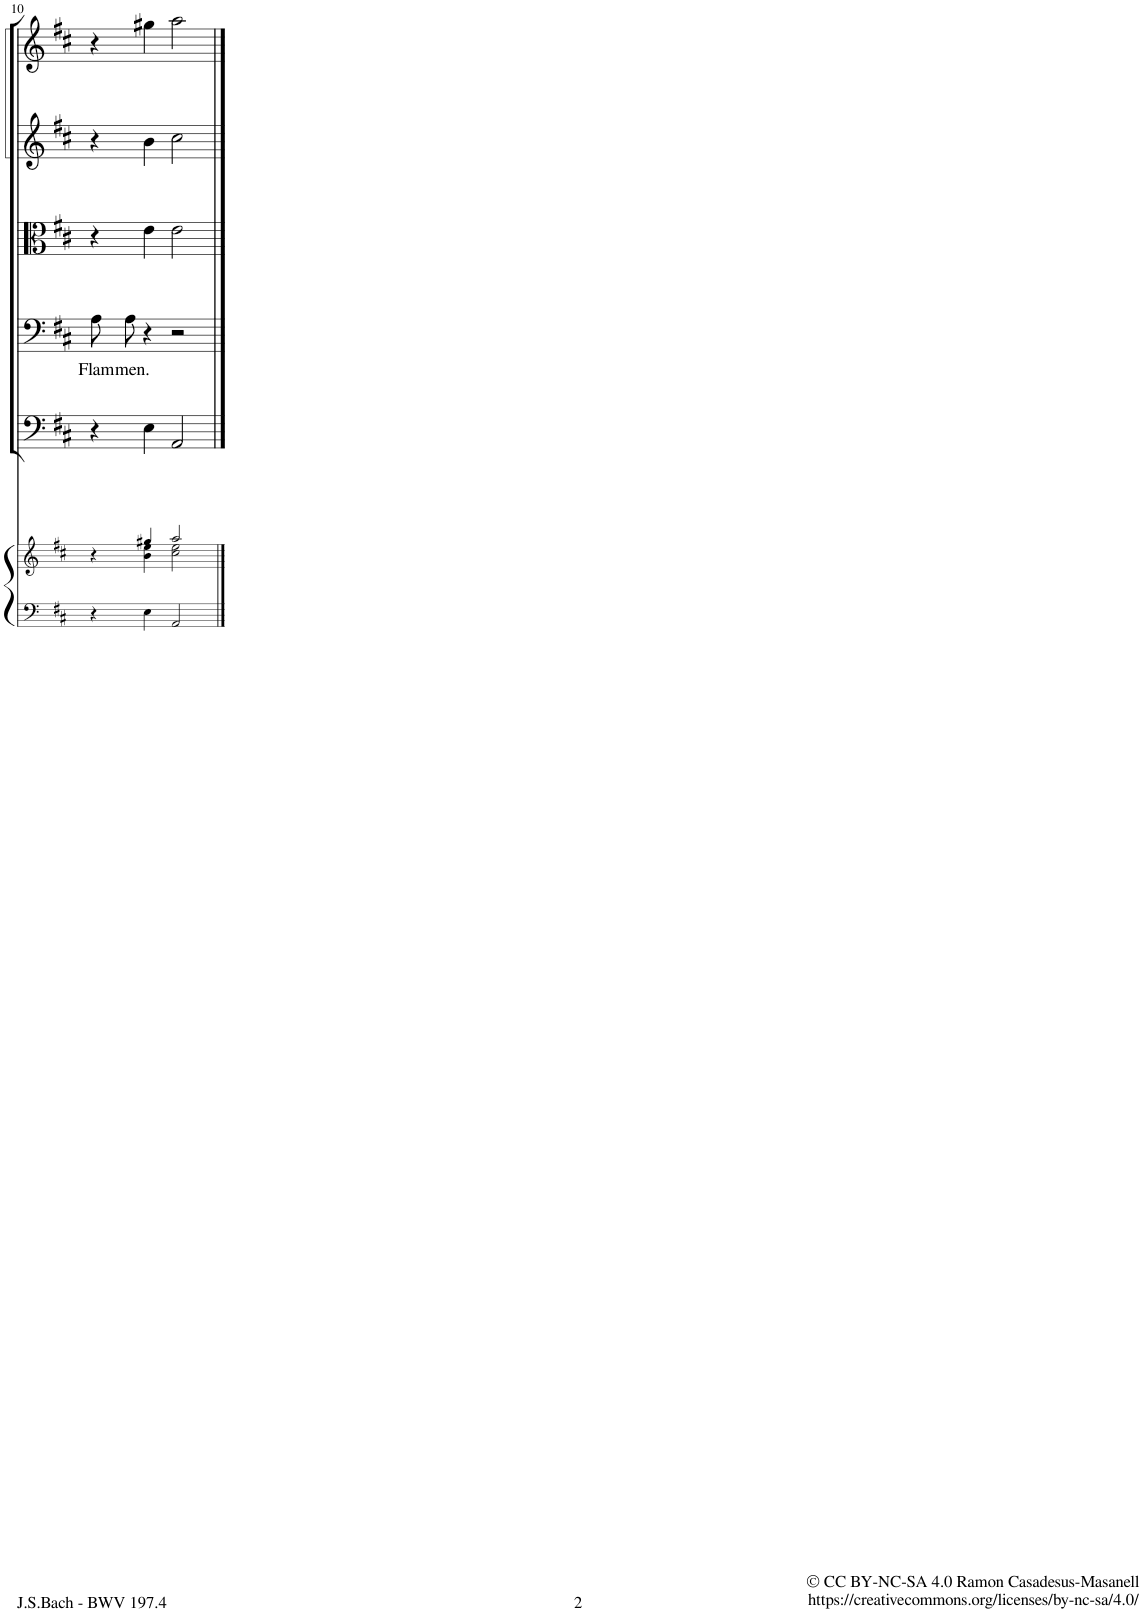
**kern	**kern	**kern	**kern	**text	**kern	**kern	**kern
*part6	*part6	*part5	*part4	*part4	*part3	*part2	*part1
*staff7	*staff6	*staff5	*staff4	*staff4	*staff3	*staff2	*staff1
*I"Piano reduction	*	*I"Continuo	*I"Basso	*	*I"Viola	*I"Violino II	*I"Violino I
*I'Pno	*	*	*	*	*I'Vla	*I'Vln	*I'Vln
!!LO:PB:g=z
*clefF4	*clefG2	*clefF4	*clefF4	*	*clefC3	*clefG2	*clefG2
*k[f#c#]	*k[f#c#]	*k[f#c#]	*k[f#c#]	*	*k[f#c#]	*k[f#c#]	*k[f#c#]
*M4/4	*M4/4	*M4/4	*M4/4	*	*M4/4	*M4/4	*M4/4
*met(c)	*met(c)	*met(c)	*met(c)	*	*met(c)	*met(c)	*met(c)
=10	=10	=10	=10	=10	=10	=10	=10
*	*^	*	*	*	*	*	*
!	!	!	!	!	!LO:LY:b	!	!	!
4r	4r	4ryy	4r	8A\L	Flam-	4r	4r	4r
!	!	!	!	!	!LO:LY:b	!	!	!
.	.	.	.	8A\J	-men.	.	.	.
4E\	4gg#X/	4b\ 4ee\	4E\	4r	.	4e\	4b\	4gg#X\
2AA/	2aa/	2cc#\ 2ee\	2AA/	2r	.	2e\	2cc#\	2aa\
*	*v	*v	*	*	*	*	*	*
==	==	==	==	==	==	==	==
*-	*-	*-	*-	*-	*-	*-	*-
